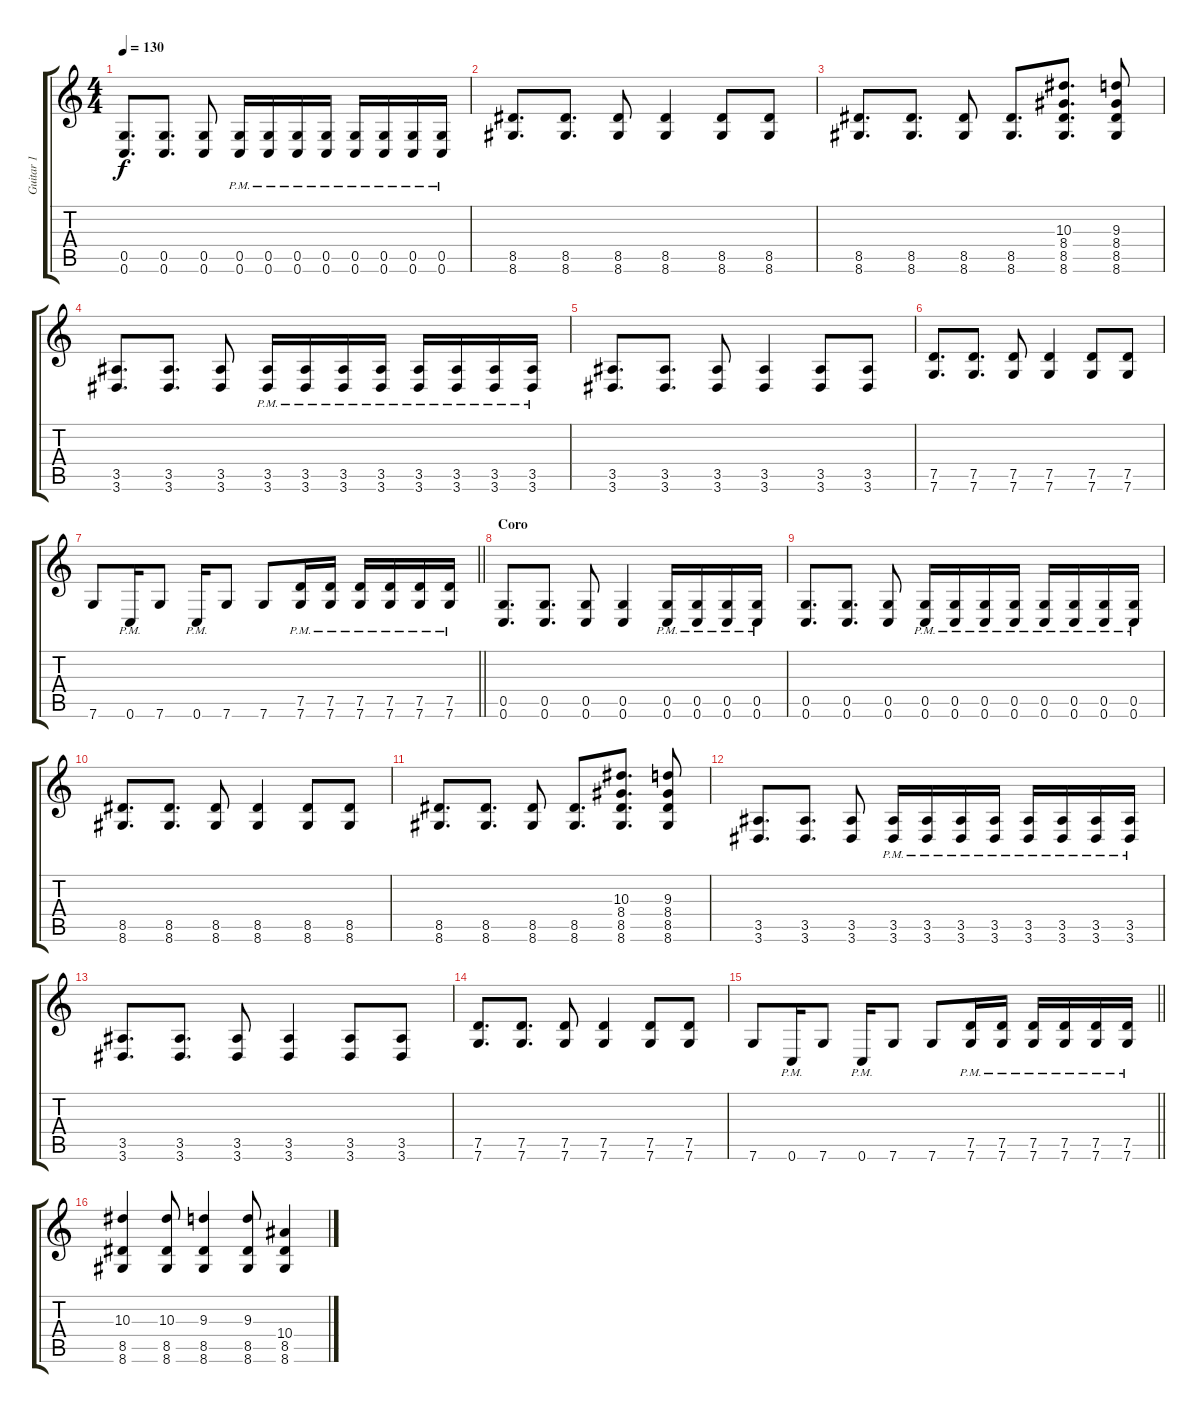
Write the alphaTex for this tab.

\track ("Guitar 1" "Guitar 1") {instrument overdrivenguitar}
\staff {score tabs}
\tuning (D4 A3 F3 C3 G2 C2) {hide}
\ts (4 4)
\tempo 130
\clef g2
\ks c
(0.5 0.6).8{d dy f} (0.5 0.6).8{d} (0.5 0.6).8 (0.5{pm} 0.6).16 (0.5{pm} 0.6).16 (0.5{pm} 0.6).16 (0.5{pm} 0.6).16 (0.5{pm} 0.6).16 (0.5{pm} 0.6).16 (0.5{pm} 0.6).16 (0.5{pm} 0.6).16 |
(8.5 8.6).8{d} (8.5 8.6).8{d} (8.5 8.6).8 (8.5 8.6).4 (8.5 8.6).8 (8.5 8.6).8 |
(8.5 8.6).8{d} (8.5 8.6).8{d} (8.5 8.6).8 (8.5 8.6).8{d} (10.3 8.4 8.5 8.6).8{d} (9.3 8.4 8.5 8.6).8 |
(3.5 3.6).8{d} (3.5 3.6).8{d} (3.5 3.6).8 (3.5{pm} 3.6).16 (3.5{pm} 3.6).16 (3.5{pm} 3.6).16 (3.5{pm} 3.6).16 (3.5{pm} 3.6).16 (3.5{pm} 3.6).16 (3.5{pm} 3.6).16 (3.5{pm} 3.6).16 |
(3.5 3.6).8{d} (3.5 3.6).8{d} (3.5 3.6).8 (3.5 3.6).4 (3.5 3.6).8 (3.5 3.6).8 |
(7.5 7.6).8{d} (7.5 7.6).8{d} (7.5 7.6).8 (7.5 7.6).4 (7.5 7.6).8 (7.5 7.6).8 |
\barLineRight lightlight
7.6.8 0.6{pm}.16 7.6.8 0.6{pm}.16 7.6.8 7.6.8 (7.5{pm} 7.6).16 (7.5{pm} 7.6).16 (7.5{pm} 7.6).16 (7.5{pm} 7.6).16 (7.5{pm} 7.6).16 (7.5{pm} 7.6).16 |
\section ("" "Coro")
(0.5 0.6).8{d} (0.5 0.6).8{d} (0.5 0.6).8 (0.5 0.6).4 (0.5{pm} 0.6).16 (0.5{pm} 0.6).16 (0.5{pm} 0.6).16 (0.5{pm} 0.6).16 |
(0.5 0.6).8{d} (0.5 0.6).8{d} (0.5 0.6).8 (0.5{pm} 0.6).16 (0.5{pm} 0.6).16 (0.5{pm} 0.6).16 (0.5{pm} 0.6).16 (0.5{pm} 0.6).16 (0.5{pm} 0.6).16 (0.5{pm} 0.6).16 (0.5{pm} 0.6).16 |
(8.5 8.6).8{d} (8.5 8.6).8{d} (8.5 8.6).8 (8.5 8.6).4 (8.5 8.6).8 (8.5 8.6).8 |
(8.5 8.6).8{d} (8.5 8.6).8{d} (8.5 8.6).8 (8.5 8.6).8{d} (10.3 8.4 8.5 8.6).8{d} (9.3 8.4 8.5 8.6).8 |
(3.5 3.6).8{d} (3.5 3.6).8{d} (3.5 3.6).8 (3.5{pm} 3.6).16 (3.5{pm} 3.6).16 (3.5{pm} 3.6).16 (3.5{pm} 3.6).16 (3.5{pm} 3.6).16 (3.5{pm} 3.6).16 (3.5{pm} 3.6).16 (3.5{pm} 3.6).16 |
(3.5 3.6).8{d} (3.5 3.6).8{d} (3.5 3.6).8 (3.5 3.6).4 (3.5 3.6).8 (3.5 3.6).8 |
(7.5 7.6).8{d} (7.5 7.6).8{d} (7.5 7.6).8 (7.5 7.6).4 (7.5 7.6).8 (7.5 7.6).8 |
\barLineRight lightlight
7.6.8 0.6{pm}.16 7.6.8 0.6{pm}.16 7.6.8 7.6.8 (7.5{pm} 7.6).16 (7.5{pm} 7.6).16 (7.5{pm} 7.6).16 (7.5{pm} 7.6).16 (7.5{pm} 7.6).16 (7.5{pm} 7.6).16 |
(10.3 8.5 8.6).4 (10.3 8.5 8.6).8 (9.3 8.5 8.6).4 (9.3 8.5 8.6).8 (10.4 8.5 8.6).4
